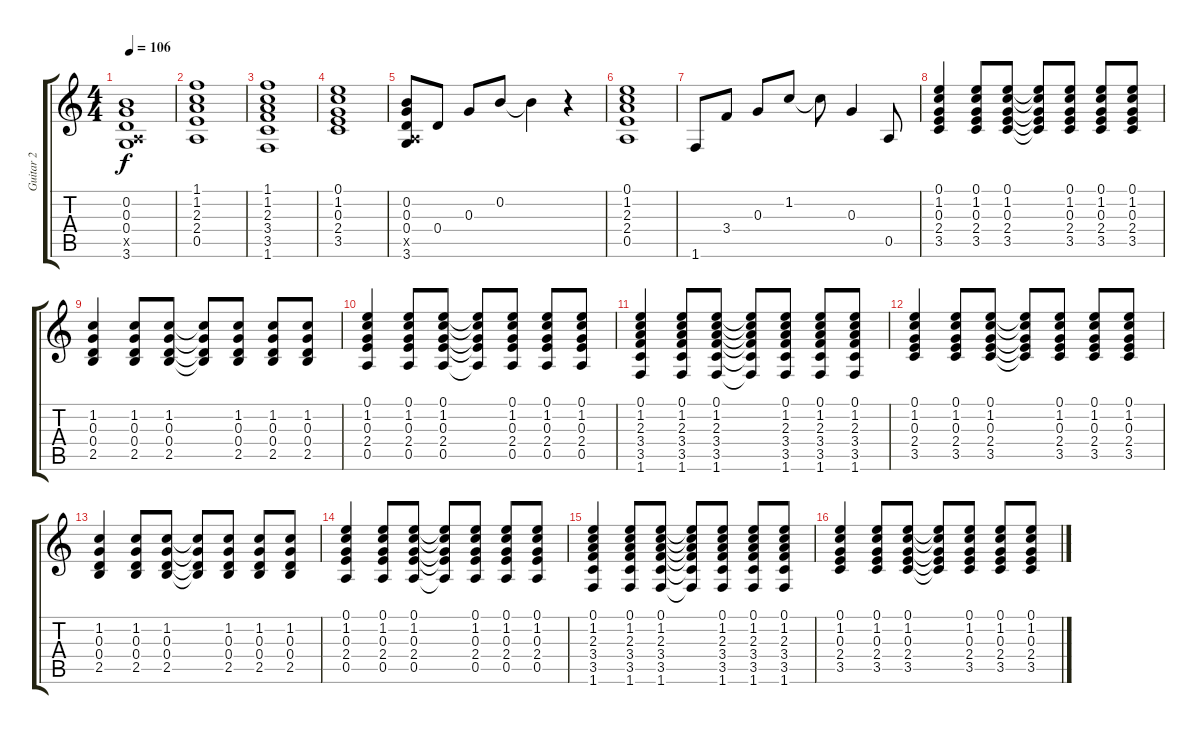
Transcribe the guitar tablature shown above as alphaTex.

\track ("Guitar 2" "Guitar 2") {instrument acousticguitarsteel}
\staff {score tabs}
\tuning (E4 B3 G3 D3 A2 E2) {hide}
\ts (4 4)
\tempo 106
\clef g2
\ks c
(0.2 0.3 0.4 0.5{x} 3.6).1{dy f} |
(1.1 1.2 2.3 2.4 0.5).1 |
(1.1 1.2 2.3 3.4 3.5 1.6).1 |
(0.1 1.2 0.3 2.4 3.5).1 |
(0.2 0.3 0.4 0.5{x} 3.6).8 0.4.8 0.3.8 0.2.8 0.2{t}.4 r.4 |
(0.1 1.2 2.3 2.4 0.5).1 |
1.6.8 3.4.8 0.3.8 1.2.8 1.2{t}.8 0.3.4 0.5.8 |
(0.1 1.2 0.3 2.4 3.5).4 (0.1 1.2 0.3 2.4 3.5).8 (0.1 1.2 0.3 2.4 3.5).8 (0.1{t} 1.2{t} 0.3{t} 2.4{t} 3.5{t}).8 (0.1 1.2 0.3 2.4 3.5).8 (0.1 1.2 0.3 2.4 3.5).8 (0.1 1.2 0.3 2.4 3.5).8 |
(1.2 0.3 0.4 2.5).4 (1.2 0.3 0.4 2.5).8 (1.2 0.3 0.4 2.5).8 (1.2{t} 0.3{t} 0.4{t} 2.5{t}).8 (1.2 0.3 0.4 2.5).8 (1.2 0.3 0.4 2.5).8 (1.2 0.3 0.4 2.5).8 |
(0.1 1.2 0.3 2.4 0.5).4 (0.1 1.2 0.3 2.4 0.5).8 (0.1 1.2 0.3 2.4 0.5).8 (0.1{t} 1.2{t} 0.3{t} 2.4{t} 0.5{t}).8 (0.1 1.2 0.3 2.4 0.5).8 (0.1 1.2 0.3 2.4 0.5).8 (0.1 1.2 0.3 2.4 0.5).8 |
(0.1 1.2 2.3 3.4 3.5 1.6).4 (0.1 1.2 2.3 3.4 3.5 1.6).8 (0.1 1.2 2.3 3.4 3.5 1.6).8 (0.1{t} 1.2{t} 2.3{t} 3.4{t} 3.5{t} 1.6{t}).8 (0.1 1.2 2.3 3.4 3.5 1.6).8 (0.1 1.2 2.3 3.4 3.5 1.6).8 (0.1 1.2 2.3 3.4 3.5 1.6).8 |
(0.1 1.2 0.3 2.4 3.5).4 (0.1 1.2 0.3 2.4 3.5).8 (0.1 1.2 0.3 2.4 3.5).8 (0.1{t} 1.2{t} 0.3{t} 2.4{t} 3.5{t}).8 (0.1 1.2 0.3 2.4 3.5).8 (0.1 1.2 0.3 2.4 3.5).8 (0.1 1.2 0.3 2.4 3.5).8 |
(1.2 0.3 0.4 2.5).4 (1.2 0.3 0.4 2.5).8 (1.2 0.3 0.4 2.5).8 (1.2{t} 0.3{t} 0.4{t} 2.5{t}).8 (1.2 0.3 0.4 2.5).8 (1.2 0.3 0.4 2.5).8 (1.2 0.3 0.4 2.5).8 |
(0.1 1.2 0.3 2.4 0.5).4 (0.1 1.2 0.3 2.4 0.5).8 (0.1 1.2 0.3 2.4 0.5).8 (0.1{t} 1.2{t} 0.3{t} 2.4{t} 0.5{t}).8 (0.1 1.2 0.3 2.4 0.5).8 (0.1 1.2 0.3 2.4 0.5).8 (0.1 1.2 0.3 2.4 0.5).8 |
(0.1 1.2 2.3 3.4 3.5 1.6).4 (0.1 1.2 2.3 3.4 3.5 1.6).8 (0.1 1.2 2.3 3.4 3.5 1.6).8 (0.1{t} 1.2{t} 2.3{t} 3.4{t} 3.5{t} 1.6{t}).8 (0.1 1.2 2.3 3.4 3.5 1.6).8 (0.1 1.2 2.3 3.4 3.5 1.6).8 (0.1 1.2 2.3 3.4 3.5 1.6).8 |
(0.1 1.2 0.3 2.4 3.5).4 (0.1 1.2 0.3 2.4 3.5).8 (0.1 1.2 0.3 2.4 3.5).8 (0.1{t} 1.2{t} 0.3{t} 2.4{t} 3.5{t}).8 (0.1 1.2 0.3 2.4 3.5).8 (0.1 1.2 0.3 2.4 3.5).8 (0.1 1.2 0.3 2.4 3.5).8
